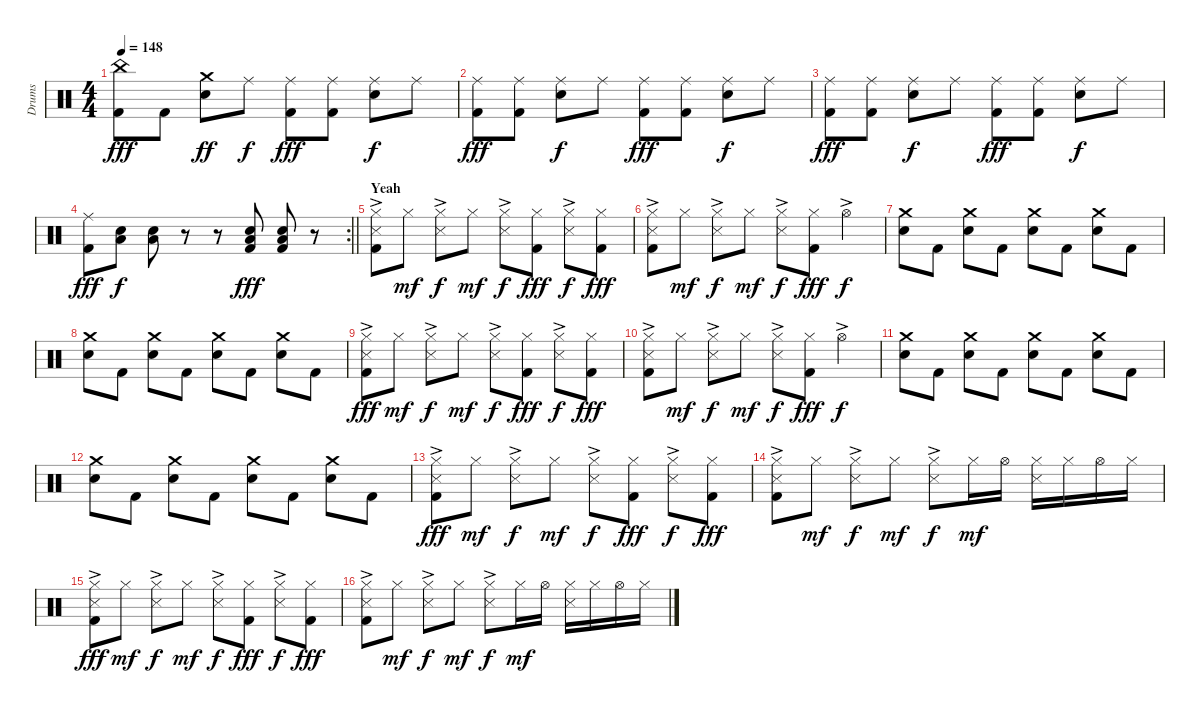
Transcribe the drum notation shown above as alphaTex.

\track ("Drums" "Drums") {instrument percussion}
\staff {score}
\articulation defaults
\ts (4 4)
\tempo 148
\clef neutral
\ks c
("China (hit)" "Kick (hit) 2").8{dy fff} "Kick (hit) 2".8 ("Crash medium (hit)" "Electric Snare (hit)").8{dy ff} "Ride (middle)".8{dy f} ("Ride (middle)" "Kick (hit) 2").8{dy fff} ("Ride (middle)" "Kick (hit) 2").8 ("Ride (middle)" "Electric Snare (hit)").8{dy f} "Ride (middle)".8 |
("Ride (middle)" "Kick (hit) 2").8{dy fff} ("Ride (middle)" "Kick (hit) 2").8 ("Ride (middle)" "Electric Snare (hit)").8{dy f} "Ride (middle)".8 ("Ride (middle)" "Kick (hit) 2").8{dy fff} ("Ride (middle)" "Kick (hit) 2").8 ("Ride (middle)" "Electric Snare (hit)").8{dy f} "Ride (middle)".8 |
("Ride (middle)" "Kick (hit) 2").8{dy fff} ("Ride (middle)" "Kick (hit) 2").8 ("Ride (middle)" "Electric Snare (hit)").8{dy f} "Ride (middle)".8 ("Ride (middle)" "Kick (hit) 2").8{dy fff} ("Ride (middle)" "Kick (hit) 2").8 ("Ride (middle)" "Electric Snare (hit)").8{dy f} "Ride (middle)".8 |
\rc 2
\barLineRight lightlight
("Ride (middle)" "Kick (hit) 2").8{dy fff} ("Electric Snare (hit)" "Low Tom (hit)").8{dy f} ("Electric Snare (hit)" "Low Tom (hit)").8 r.8 r.8 ("Electric Snare (hit)" "Low Tom (hit)" "Kick (hit) 2").8{dy fff} ("Electric Snare (hit)" "Low Tom (hit)" "Kick (hit) 2").8 r.8 |
\section ("" "Yeah")
("Hi-Hat (closed)"{ac} "Snare (side stick) 3" "Kick (hit) 2").8 "Hi-Hat (closed)".8{dy mf} ("Hi-Hat (closed)"{ac} "Snare (side stick) 3").8{dy f} "Hi-Hat (closed)".8{dy mf} ("Hi-Hat (closed)"{ac} "Snare (side stick) 3").8{dy f} ("Hi-Hat (closed)" "Kick (hit) 2").8{dy fff} ("Hi-Hat (closed)"{ac} "Snare (side stick) 3").8{dy f} ("Hi-Hat (closed)" "Kick (hit) 2").8{dy fff} |
("Hi-Hat (closed)"{ac} "Snare (side stick) 3" "Kick (hit) 2").8 "Hi-Hat (closed)".8{dy mf} ("Hi-Hat (closed)"{ac} "Snare (side stick) 3").8{dy f} "Hi-Hat (closed)".8{dy mf} ("Hi-Hat (closed)"{ac} "Snare (side stick) 3").8{dy f} ("Hi-Hat (closed)" "Kick (hit) 2").8{dy fff} "Hi-Hat (open)"{ac}.4{dy f} |
("Crash medium (hit)" "Electric Snare (hit)").8 "Kick (hit) 2".8 ("Crash medium (hit)" "Electric Snare (hit)").8 "Kick (hit) 2".8 ("Crash medium (hit)" "Electric Snare (hit)").8 "Kick (hit) 2".8 ("Crash medium (hit)" "Electric Snare (hit)").8 "Kick (hit) 2".8 |
("Crash medium (hit)" "Electric Snare (hit)").8 "Kick (hit) 2".8 ("Crash medium (hit)" "Electric Snare (hit)").8 "Kick (hit) 2".8 ("Crash medium (hit)" "Electric Snare (hit)").8 "Kick (hit) 2".8 ("Crash medium (hit)" "Electric Snare (hit)").8 "Kick (hit) 2".8 |
("Hi-Hat (closed)"{ac} "Snare (side stick) 3" "Kick (hit) 2").8{dy fff} "Hi-Hat (closed)".8{dy mf} ("Hi-Hat (closed)"{ac} "Snare (side stick) 3").8{dy f} "Hi-Hat (closed)".8{dy mf} ("Hi-Hat (closed)"{ac} "Snare (side stick) 3").8{dy f} ("Hi-Hat (closed)" "Kick (hit) 2").8{dy fff} ("Hi-Hat (closed)"{ac} "Snare (side stick) 3").8{dy f} ("Hi-Hat (closed)" "Kick (hit) 2").8{dy fff} |
("Hi-Hat (closed)"{ac} "Snare (side stick) 3" "Kick (hit) 2").8 "Hi-Hat (closed)".8{dy mf} ("Hi-Hat (closed)"{ac} "Snare (side stick) 3").8{dy f} "Hi-Hat (closed)".8{dy mf} ("Hi-Hat (closed)"{ac} "Snare (side stick) 3").8{dy f} ("Hi-Hat (closed)" "Kick (hit) 2").8{dy fff} "Hi-Hat (open)"{ac}.4{dy f} |
("Crash medium (hit)" "Electric Snare (hit)").8 "Kick (hit) 2".8 ("Crash medium (hit)" "Electric Snare (hit)").8 "Kick (hit) 2".8 ("Crash medium (hit)" "Electric Snare (hit)").8 "Kick (hit) 2".8 ("Crash medium (hit)" "Electric Snare (hit)").8 "Kick (hit) 2".8 |
("Crash medium (hit)" "Electric Snare (hit)").8 "Kick (hit) 2".8 ("Crash medium (hit)" "Electric Snare (hit)").8 "Kick (hit) 2".8 ("Crash medium (hit)" "Electric Snare (hit)").8 "Kick (hit) 2".8 ("Crash medium (hit)" "Electric Snare (hit)").8 "Kick (hit) 2".8 |
("Hi-Hat (closed)"{ac} "Snare (side stick) 3" "Kick (hit) 2").8{dy fff} "Hi-Hat (closed)".8{dy mf} ("Hi-Hat (closed)"{ac} "Snare (side stick) 3").8{dy f} "Hi-Hat (closed)".8{dy mf} ("Hi-Hat (closed)"{ac} "Snare (side stick) 3").8{dy f} ("Hi-Hat (closed)" "Kick (hit) 2").8{dy fff} ("Hi-Hat (closed)"{ac} "Snare (side stick) 3").8{dy f} ("Hi-Hat (closed)" "Kick (hit) 2").8{dy fff} |
("Hi-Hat (closed)"{ac} "Snare (side stick) 3" "Kick (hit) 2").8 "Hi-Hat (closed)".8{dy mf} ("Hi-Hat (closed)"{ac} "Snare (side stick) 3").8{dy f} "Hi-Hat (closed)".8{dy mf} ("Hi-Hat (closed)"{ac} "Snare (side stick) 3").8{dy f} "Hi-Hat (closed)".16{dy mf} "Hi-Hat (open)".16 ("Hi-Hat (closed)" "Snare (side stick) 3").16 "Hi-Hat (closed)".16 "Hi-Hat (open)".16 "Hi-Hat (closed)".16 |
("Hi-Hat (closed)"{ac} "Snare (side stick) 3" "Kick (hit) 2").8{dy fff} "Hi-Hat (closed)".8{dy mf} ("Hi-Hat (closed)"{ac} "Snare (side stick) 3").8{dy f} "Hi-Hat (closed)".8{dy mf} ("Hi-Hat (closed)"{ac} "Snare (side stick) 3").8{dy f} ("Hi-Hat (closed)" "Kick (hit) 2").8{dy fff} ("Hi-Hat (closed)"{ac} "Snare (side stick) 3").8{dy f} ("Hi-Hat (closed)" "Kick (hit) 2").8{dy fff} |
("Hi-Hat (closed)"{ac} "Snare (side stick) 3" "Kick (hit) 2").8 "Hi-Hat (closed)".8{dy mf} ("Hi-Hat (closed)"{ac} "Snare (side stick) 3").8{dy f} "Hi-Hat (closed)".8{dy mf} ("Hi-Hat (closed)"{ac} "Snare (side stick) 3").8{dy f} "Hi-Hat (closed)".16{dy mf} "Hi-Hat (open)".16 ("Hi-Hat (closed)" "Snare (side stick) 3").16 "Hi-Hat (closed)".16 "Hi-Hat (open)".16 "Hi-Hat (closed)".16
